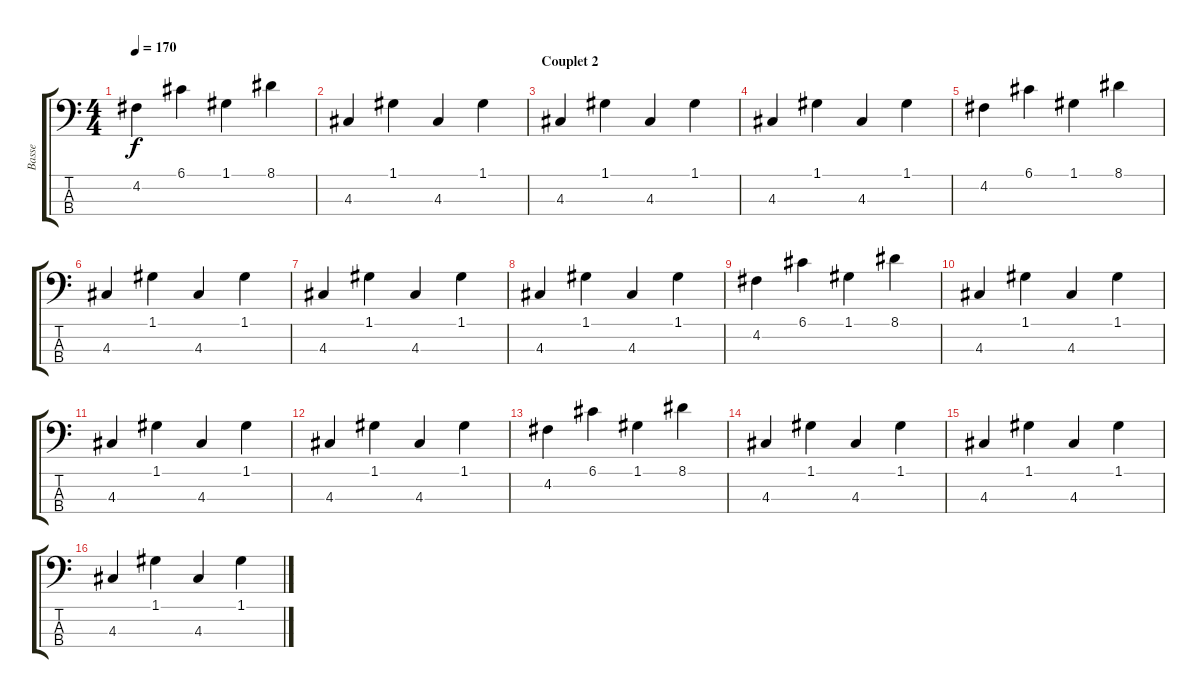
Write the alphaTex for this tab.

\track ("Basse" "Basse") {instrument electricbassfinger}
\staff {score tabs}
\tuning (G2 D2 A1 E1) {hide}
\ts (4 4)
\tempo 170
\clef f4
\ks c
4.2.4{dy f} 6.1.4 1.1.4 8.1.4 |
4.3.4 1.1.4 4.3.4 1.1.4 |
\section ("" "Couplet 2")
4.3.4 1.1.4 4.3.4 1.1.4 |
4.3.4 1.1.4 4.3.4 1.1.4 |
4.2.4 6.1.4 1.1.4 8.1.4 |
4.3.4 1.1.4 4.3.4 1.1.4 |
4.3.4 1.1.4 4.3.4 1.1.4 |
4.3.4 1.1.4 4.3.4 1.1.4 |
4.2.4 6.1.4 1.1.4 8.1.4 |
4.3.4 1.1.4 4.3.4 1.1.4 |
4.3.4 1.1.4 4.3.4 1.1.4 |
4.3.4 1.1.4 4.3.4 1.1.4 |
4.2.4 6.1.4 1.1.4 8.1.4 |
4.3.4 1.1.4 4.3.4 1.1.4 |
4.3.4 1.1.4 4.3.4 1.1.4 |
4.3.4 1.1.4 4.3.4 1.1.4
